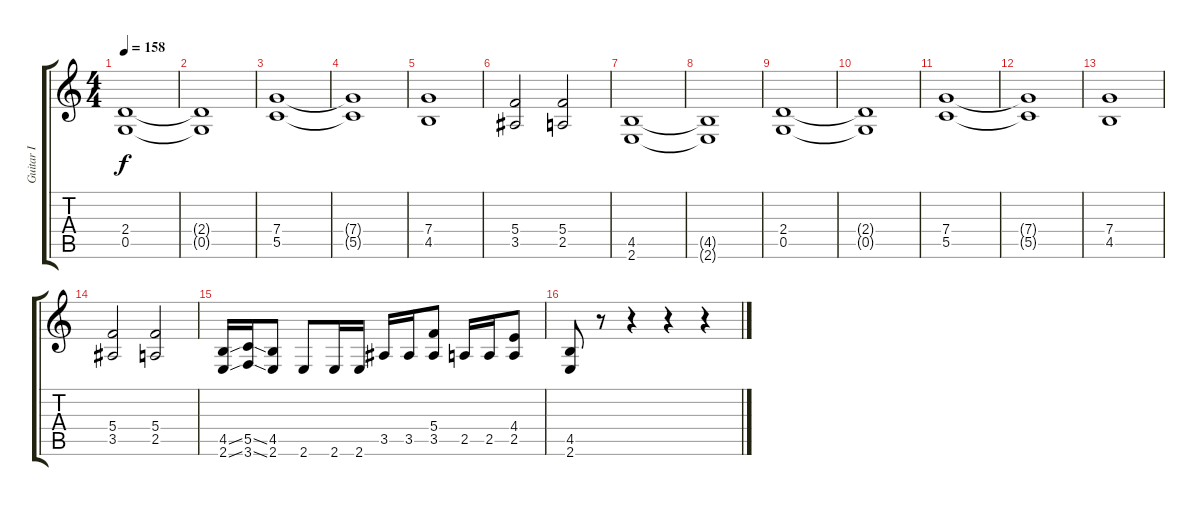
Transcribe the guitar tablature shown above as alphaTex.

\track ("Guitar I" "Guitar I") {instrument distortionguitar}
\staff {score tabs}
\tuning (D4 A3 F3 C3 G2 D2) {hide}
\ts (4 4)
\tempo 158
\clef g2
\ks c
(2.4 0.5).1{dy f} |
(2.4{t} 0.5{t}).1 |
(7.4 5.5).1 |
(7.4{t} 5.5{t}).1 |
(7.4 4.5).1 |
(5.4 3.5).2 (5.4 2.5).2 |
(4.5 2.6).1 |
(4.5{t} 2.6{t}).1 |
(2.4 0.5).1 |
(2.4{t} 0.5{t}).1 |
(7.4 5.5).1 |
(7.4{t} 5.5{t}).1 |
(7.4 4.5).1 |
(5.4 3.5).2 (5.4 2.5).2 |
(4.5{ss} 2.6{ss}).16 (5.5{ss} 3.6{ss}).16 (4.5 2.6).8 2.6.8 2.6.16 2.6.16 3.5.16 3.5.16 (5.4 3.5).8 2.5.16 2.5.16 (4.4 2.5).8 |
(4.5 2.6).8 r.8 r.4 r.4 r.4
